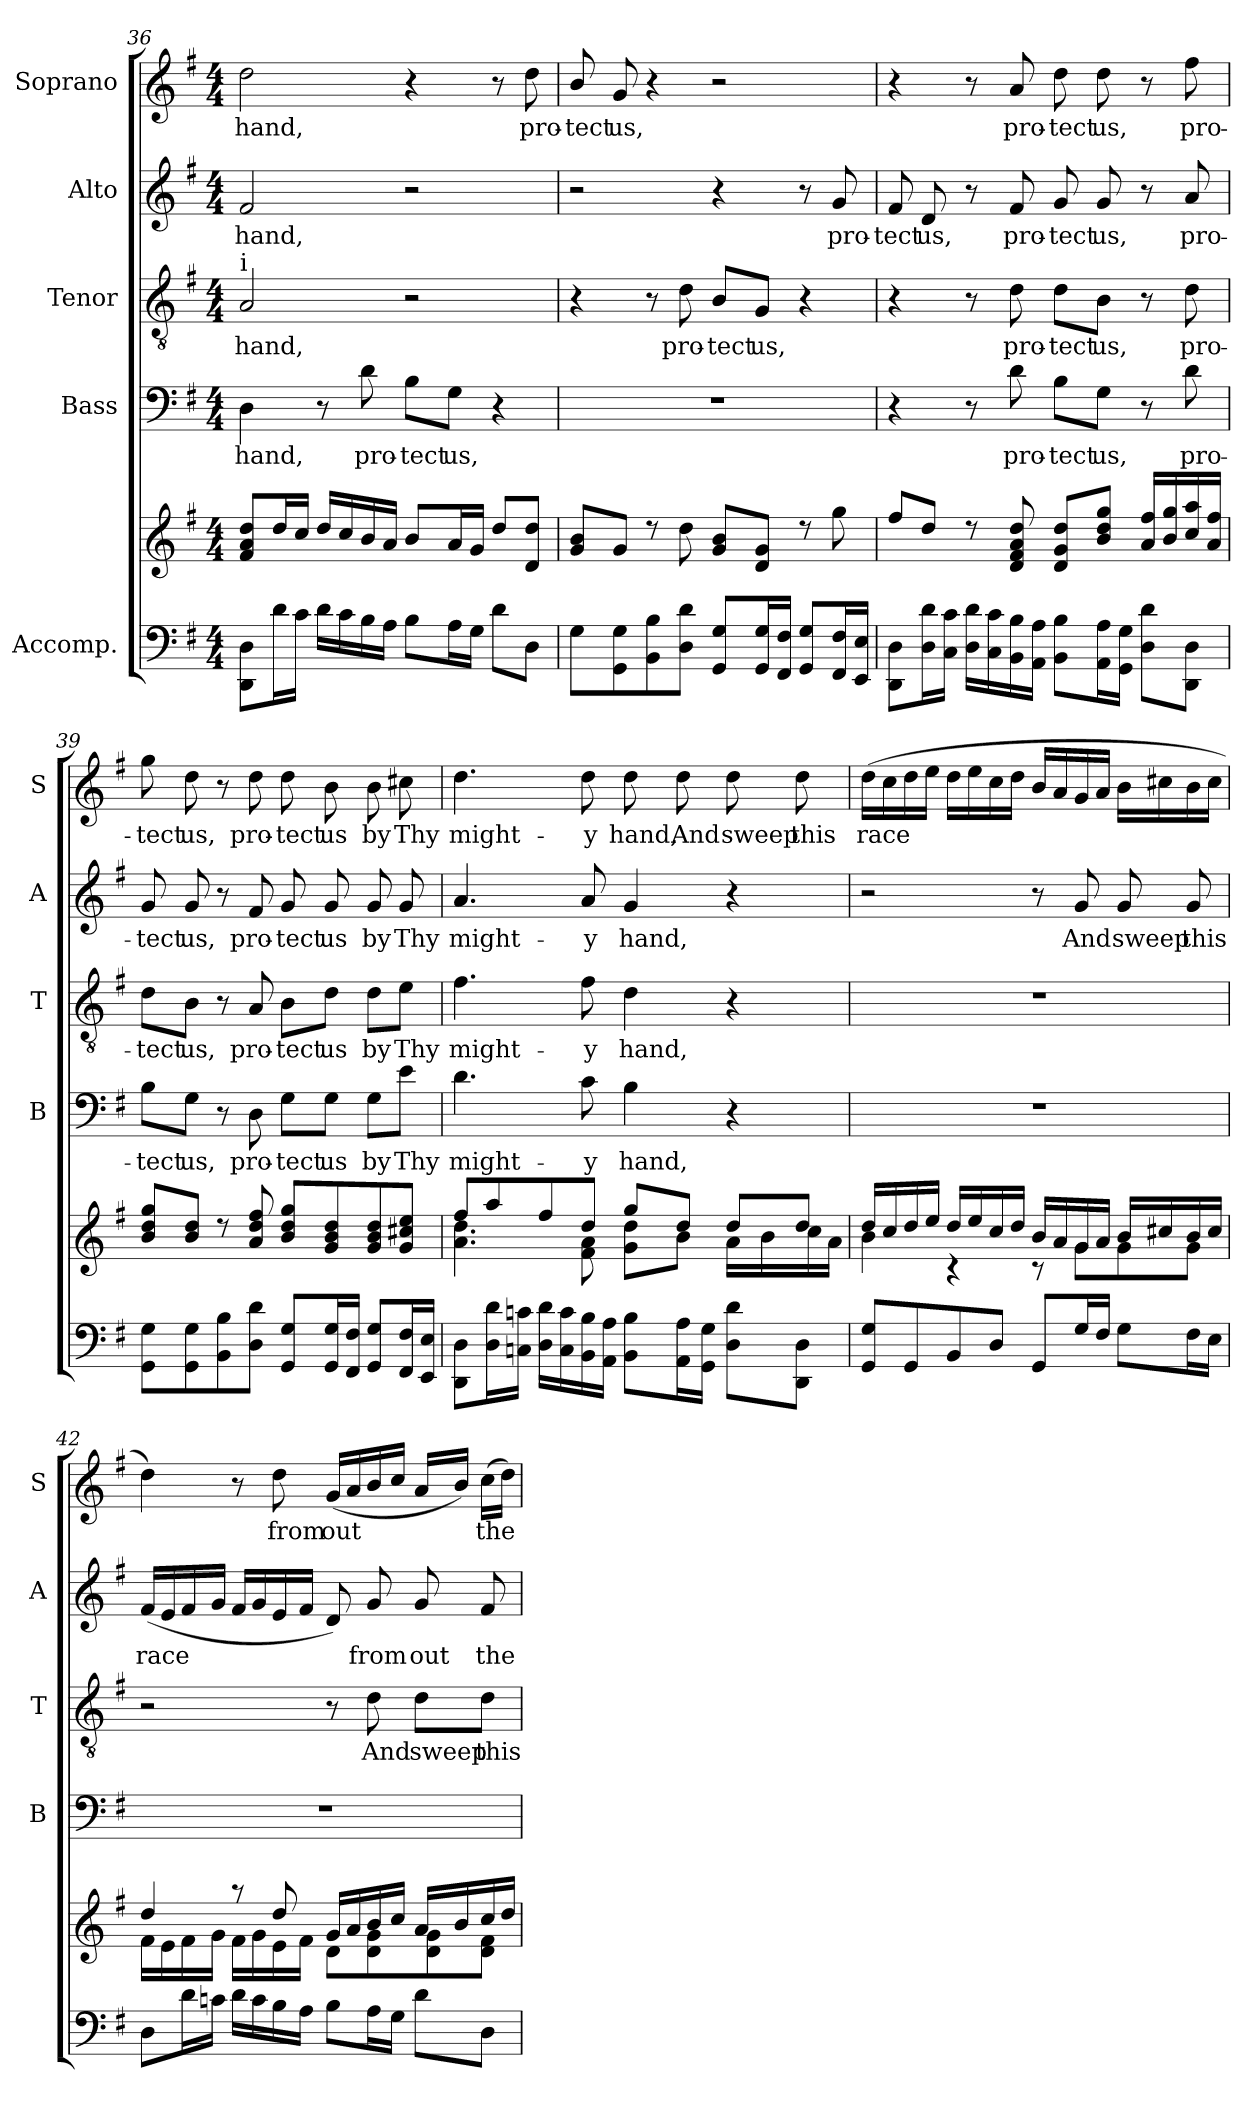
**kern	**kern	**kern	**text	**kern	**text	**kern	**text	**kern	**text
*part5	*part5	*part4	*part4	*part3	*part3	*part2	*part2	*part1	*part1
*staff6	*staff5	*staff4	*staff4	*staff3	*staff3	*staff2	*staff2	*staff1	*staff1
*I"Accomp.	*	*I"Bass	*	*I"Tenor	*	*I"Alto	*	*I"Soprano	*
*	*	*I'B	*	*I'T	*	*I'A	*	*I'S	*
*clefF4	*clefG2	*clefF4	*	*clefGv2	*	*clefG2	*	*clefG2	*
*k[f#]	*k[f#]	*k[f#]	*	*k[f#]	*	*k[f#]	*	*k[f#]	*
*G:	*G:	*G:	*	*G:	*	*G:	*	*G:	*
*M4/4	*M4/4	*M4/4	*	*M4/4	*	*M4/4	*	*M4/4	*
=36	=36	=36	=36	=36	=36	=36	=36	=36	=36
*	*^	*	*	*	*	*	*	*	*
!	!	!	!	!	!LO:TX:a:t=i	!	!	!	!	!
!	!	!	!	!LO:LY:b	!	!LO:LY:b	!	!LO:LY:b	!	!LO:LY:b
8DD\ 8D\L	8f#/ 8a/ 8dd/L	2ryy	4D\	hand,	2A/	hand,	2f#/	hand,	2dd\	hand,
16d\L	16dd/L	.	.	.	.	.	.	.	.	.
16c\JJ	16cc/JJ	.	.	.	.	.	.	.	.	.
16d\LL	16dd/LL	.	8r	.	.	.	.	.	.	.
16c\	16cc/	.	.	.	.	.	.	.	.	.
!	!	!	!	!LO:LY:b	!	!	!	!	!	!
16B\	16b/	.	8d\	pro-	.	.	.	.	.	.
16A\JJ	16a/JJ	.	.	.	.	.	.	.	.	.
!	!	!	!	!LO:LY:b	!	!	!	!	!	!
8B\L	8b/L	2ryy	8B\L	-tect	2r	.	2r	.	4r	.
!	!	!	!	!LO:LY:b	!	!	!	!	!	!
16A\L	16a/L	.	8G\J	us,	.	.	.	.	.	.
16G\JJ	16g/JJ	.	.	.	.	.	.	.	.	.
8d\L	8dd/L	.	4r	.	.	.	.	.	8r	.
!	!	!	!	!	!	!	!	!	!	!LO:LY:b
8D\J	8d/ 8dd/J	.	.	.	.	.	.	.	8dd\	pro-
=37	=37	=37	=37	=37	=37	=37	=37	=37	=37	=37
!	!	!	!	!	!	!	!	!	!	!LO:LY:b
8G\L	8g/ 8b/L	1ryy	1r	.	4r	.	2r	.	8b/	-tect
!	!	!	!	!	!	!	!	!	!	!LO:LY:b
8GG\ 8G\	8g/J	.	.	.	.	.	.	.	8g/	us,
8BB\ 8B\	8r	.	.	.	8r	.	.	.	4r	.
!	!	!	!	!	!	!LO:LY:b	!	!	!	!
8D\ 8d\J	8dd\	.	.	.	8d\	pro-	.	.	.	.
!	!	!	!	!	!	!LO:LY:b	!	!	!	!
8GG/ 8G/L	8g/ 8b/L	.	.	.	8B/L	-tect	4r	.	2r	.
!	!	!	!	!	!	!LO:LY:b	!	!	!	!
16GG/ 16G/L	8d/ 8g/J	.	.	.	8G/J	us,	.	.	.	.
16FF#/ 16F#/JJ	.	.	.	.	.	.	.	.	.	.
8GG/ 8G/L	8r	.	.	.	4r	.	8r	.	.	.
!	!	!	!	!	!	!	!	!LO:LY:b	!	!
16FF#/ 16F#/L	8gg\	.	.	.	.	.	8g/	pro-	.	.
16EE/ 16E/JJ	.	.	.	.	.	.	.	.	.	.
!!LO:LB:g=z
=38	=38	=38	=38	=38	=38	=38	=38	=38	=38	=38
!	!	!	!	!	!	!	!	!LO:LY:b	!	!
8DD\ 8D\L	8ff#/L	1ryy	4r	.	4r	.	8f#/	-tect	4r	.
!	!	!	!	!	!	!	!	!LO:LY:b	!	!
16D\ 16d\L	8dd/J	.	.	.	.	.	8d/	us,	.	.
16C\ 16c\JJ	.	.	.	.	.	.	.	.	.	.
16D\ 16d\LL	8r	.	8r	.	8r	.	8r	.	8r	.
16C\ 16c\	.	.	.	.	.	.	.	.	.	.
!	!	!	!	!LO:LY:b	!	!LO:LY:b	!	!LO:LY:b	!	!LO:LY:b
16BB\ 16B\	8d/ 8f#/ 8a/ 8dd/	.	8d\	pro-	8d\	pro-	8f#/	pro-	8a/	pro-
16AA\ 16A\JJ	.	.	.	.	.	.	.	.	.	.
!	!	!	!	!LO:LY:b	!	!LO:LY:b	!	!LO:LY:b	!	!LO:LY:b
8BB\ 8B\L	8d/ 8g/ 8dd/L	.	8B\L	-tect	8d\L	-tect	8g/	-tect	8dd\	-tect
!	!	!	!	!LO:LY:b	!	!LO:LY:b	!	!LO:LY:b	!	!LO:LY:b
16AA\ 16A\L	8b/ 8dd/ 8gg/J	.	8G\J	us,	8B\J	us,	8g/	us,	8dd\	us,
16GG\ 16G\JJ	.	.	.	.	.	.	.	.	.	.
8D\ 8d\L	16a/ 16ff#/LL	.	8r	.	8r	.	8r	.	8r	.
.	16b/ 16gg/	.	.	.	.	.	.	.	.	.
!	!	!	!	!LO:LY:b	!	!LO:LY:b	!	!LO:LY:b	!	!LO:LY:b
8DD\ 8D\J	16cc/ 16aa/	.	8d\	pro-	8d\	pro-	8a/	pro-	8ff#\	pro-
.	16a/ 16ff#/JJ	.	.	.	.	.	.	.	.	.
=39	=39	=39	=39	=39	=39	=39	=39	=39	=39	=39
!	!	!	!	!LO:LY:b	!	!LO:LY:b	!	!LO:LY:b	!	!LO:LY:b
8GG\ 8G\L	8b/ 8dd/ 8gg/L	1ryy	8B\L	-tect	8d\L	-tect	8g/	-tect	8gg\	-tect
!	!	!	!	!LO:LY:b	!	!LO:LY:b	!	!LO:LY:b	!	!LO:LY:b
8GG\ 8G\	8b/ 8dd/J	.	8G\J	us,	8B\J	us,	8g/	us,	8dd\	us,
8BB\ 8B\	8r	.	8r	.	8r	.	8r	.	8r	.
!	!	!	!	!LO:LY:b	!	!LO:LY:b	!	!LO:LY:b	!	!LO:LY:b
8D\ 8d\J	8a/ 8dd/ 8ff#/	.	8D\	pro-	8A/	pro-	8f#/	pro-	8dd\	pro-
!	!	!	!	!LO:LY:b	!	!LO:LY:b	!	!LO:LY:b	!	!LO:LY:b
8GG/ 8G/L	8b/ 8dd/ 8gg/L	.	8G\L	-tect	8B\L	-tect	8g/	-tect	8dd\	-tect
!	!	!	!	!LO:LY:b	!	!LO:LY:b	!	!LO:LY:b	!	!LO:LY:b
16GG/ 16G/L	8g/ 8b/ 8dd/	.	8G\J	us	8d\J	us	8g/	us	8b\	us
16FF#/ 16F#/JJ	.	.	.	.	.	.	.	.	.	.
!	!	!	!	!LO:LY:b	!	!LO:LY:b	!	!LO:LY:b	!	!LO:LY:b
8GG/ 8G/L	8g/ 8b/ 8dd/	.	8G\L	by	8d\L	by	8g/	by	8b\	by
!	!	!	!	!LO:LY:b	!	!LO:LY:b	!	!LO:LY:b	!	!LO:LY:b
16FF#/ 16F#/L	8g/ 8cc#X/ 8ee/J	.	8e\J	Thy	8e\J	Thy	8g/	Thy	8cc#X\	Thy
16EE/ 16E/JJ	.	.	.	.	.	.	.	.	.	.
=40	=40	=40	=40	=40	=40	=40	=40	=40	=40	=40
!	!	!	!	!LO:LY:b	!	!LO:LY:b	!	!LO:LY:b	!	!LO:LY:b
8DD\ 8D\L	8ff#/L	4.a\ 4.dd\	4.d\	might-	4.f#\	might-	4.a/	might-	4.dd\	might-
16D\ 16d\L	8aa/	.	.	.	.	.	.	.	.	.
16Cn\ 16cn\JJ	.	.	.	.	.	.	.	.	.	.
16D\ 16d\LL	8ff#/	.	.	.	.	.	.	.	.	.
16C\ 16c\	.	.	.	.	.	.	.	.	.	.
!	!	!	!	!LO:LY:b	!	!LO:LY:b	!	!LO:LY:b	!	!LO:LY:b
16BB\ 16B\	8dd/J	8f#\ 8a\	8c\	-y	8f#\	-y	8a/	-y	8dd\	-y
16AA\ 16A\JJ	.	.	.	.	.	.	.	.	.	.
!	!	!	!	!LO:LY:b	!	!LO:LY:b	!	!LO:LY:b	!	!LO:LY:b
8BB\ 8B\L	8gg/L	8g\ 8dd\L	4B\	hand,	4d\	hand,	4g/	hand,	8dd\	hand,
!	!	!	!	!	!	!	!	!	!	!LO:LY:b
16AA\ 16A\L	8dd/J	8b\J	.	.	.	.	.	.	8dd\	And
16GG\ 16G\JJ	.	.	.	.	.	.	.	.	.	.
!	!	!	!	!	!	!	!	!	!	!LO:LY:b
8D\ 8d\L	8dd/L	16a\LL	4r	.	4r	.	4r	.	8dd\	sweep
.	.	16b\	.	.	.	.	.	.	.	.
!	!	!	!	!	!	!	!	!	!	!LO:LY:b
8DD\ 8D\J	8dd/J	16cc\	.	.	.	.	.	.	8dd\	this
.	.	16a\JJ	.	.	.	.	.	.	.	.
!!LO:PB:g=z
=41	=41	=41	=41	=41	=41	=41	=41	=41	=41	=41
!	!	!	!	!	!	!	!	!	!	!LO:LY:b
8GG/ 8G/L	16dd/LL	4b\	1r	.	1r	.	2r	.	(>16dd\LL	race
.	16cc/	.	.	.	.	.	.	.	16cc\	.
8GG/	16dd/	.	.	.	.	.	.	.	16dd\	.
.	16ee/JJ	.	.	.	.	.	.	.	16ee\JJ	.
8BB/	16dd/LL	4rc	.	.	.	.	.	.	16dd\LL	.
.	16ee/	.	.	.	.	.	.	.	16ee\	.
8D/J	16cc/	.	.	.	.	.	.	.	16cc\	.
.	16dd/JJ	.	.	.	.	.	.	.	16dd\JJ	.
8GG/L	16b/LL	8rc	.	.	.	.	8r	.	16b/LL	.
.	16a/	.	.	.	.	.	.	.	16a/	.
!	!	!	!	!	!	!	!	!LO:LY:b	!	!
16G/L	16g/	8g\L	.	.	.	.	8g/	And	16g/	.
16F#/JJ	16a/JJ	.	.	.	.	.	.	.	16a/JJ	.
!	!	!	!	!	!	!	!	!LO:LY:b	!	!
8G\L	16b/LL	8g\	.	.	.	.	8g/	sweep	16b\LL	.
.	16cc#X/	.	.	.	.	.	.	.	16cc#X\	.
!	!	!	!	!	!	!	!	!LO:LY:b	!	!
16F#\L	16b/	8g\J	.	.	.	.	8g/	this	16b\	.
16E\JJ	16cc#/JJ	.	.	.	.	.	.	.	16cc#\JJ	.
=42	=42	=42	=42	=42	=42	=42	=42	=42	=42	=42
!	!	!	!	!	!	!	!	!LO:LY:b	!	!
8D\L	4dd/	16f#\LL	1r	.	2r	.	(<16f#/LL	race	4dd\)	.
.	.	16e\	.	.	.	.	16e/	.	.	.
16d\L	.	16f#\	.	.	.	.	16f#/	.	.	.
16cn\JJ	.	16g\JJ	.	.	.	.	16g/JJ	.	.	.
16d\LL	8raa	16f#\LL	.	.	.	.	16f#/LL	.	8r	.
16c\	.	16g\	.	.	.	.	16g/	.	.	.
!	!	!	!	!	!	!	!	!	!	!LO:LY:b
16B\	8dd/	16e\	.	.	.	.	16e/	.	8dd\	from
16A\JJ	.	16f#\JJ	.	.	.	.	16f#/JJ	.	.	.
!	!	!	!	!	!	!	!	!	!	!LO:LY:b
8B\L	16g/LL	8d\L	.	.	8r	.	8d/)	.	(<16g/LL	out
.	16a/	.	.	.	.	.	.	.	16a/	.
!	!	!	!	!	!	!LO:LY:b	!	!LO:LY:b	!	!
16A\L	16b/	8d\ 8g\	.	.	8d\	And	8g/	from	16b/	.
16G\JJ	16cc/JJ	.	.	.	.	.	.	.	16cc/JJ	.
!	!	!	!	!	!	!LO:LY:b	!	!LO:LY:b	!	!
8d\L	16a/LL	8d\ 8g\	.	.	8d\L	sweep	8g/	out	16a/LL	.
.	16b/	.	.	.	.	.	.	.	16b/JJ)	.
!	!	!	!	!	!	!LO:LY:b	!	!LO:LY:b	!	!LO:LY:b
8D\J	16cc/	8d\ 8f#\J	.	.	8d\J	this	8f#/	the	(>16cc\LL	the
.	16dd/JJ	.	.	.	.	.	.	.	16dd\JJ)	.
*	*v	*v	*	*	*	*	*	*	*	*
=	=	=	=	=	=	=	=	=	=
*-	*-	*-	*-	*-	*-	*-	*-	*-	*-
